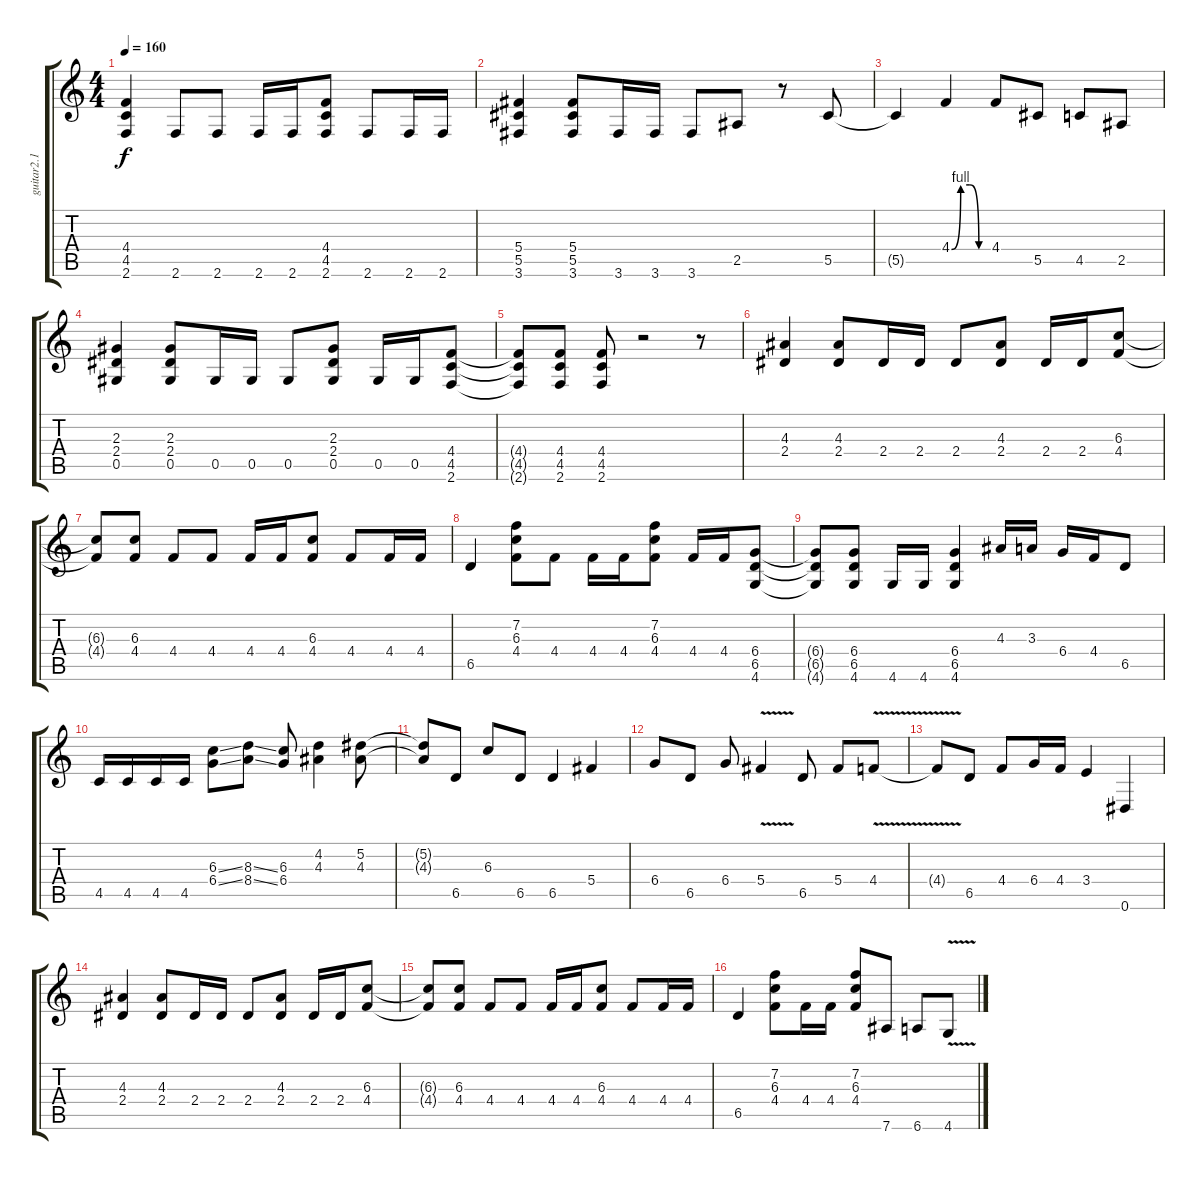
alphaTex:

\track ("guitar2.1" "guitar2.1") {instrument distortionguitar}
\staff {score tabs}
\tuning (Eb4 Bb3 Gb3 Db3 Ab2 Eb2) {hide}
\ts (4 4)
\tempo 160
\clef g2
\ks c
(4.4{t} 4.5{t} 2.6{t}).4{dy f} 2.6.8 2.6.8 2.6.16 2.6.16 (4.4 4.5 2.6).8 2.6.8 2.6.16 2.6.16 |
(5.4 5.5 3.6).4 (5.4 5.5 3.6).8 3.6.16 3.6.16 3.6.8 2.5.8 r.8 5.5.8 |
5.5{t}.4 4.4{be (custom 0 0 15 4 30 4 45 0 60 0)}.4 4.4.8 5.5.8 4.5.8 2.5.8 |
(2.3 2.4 0.5).4 (2.3 2.4 0.5).8 0.5.16 0.5.16 0.5.8 (2.3 2.4 0.5).8 0.5.16 0.5.16 (4.4 4.5 2.6).8 |
(4.4{t} 4.5{t} 2.6{t}).8 (4.4 4.5 2.6).8 (4.4 4.5 2.6).8 r.2 r.8 |
(4.3 2.4).4 (4.3 2.4).8 2.4.16 2.4.16 2.4.8 (4.3 2.4).8 2.4.16 2.4.16 (6.3 4.4).8 |
(6.3{t} 4.4{t}).8 (6.3 4.4).8 4.4.8 4.4.8 4.4.16 4.4.16 (6.3 4.4).8 4.4.8 4.4.16 4.4.16 |
6.5.4 (7.2 6.3 4.4).8 4.4.8 4.4.16 4.4.16 (7.2 6.3 4.4).8 4.4.16 4.4.16 (6.4 6.5 4.6).8 |
(6.4{t} 6.5{t} 4.6{t}).8 (6.4 6.5 4.6).8 4.6.16 4.6.16 (6.4 6.5 4.6).4 4.3.16 3.3.16 6.4.16 4.4.16 6.5.8 |
4.5.16 4.5.16 4.5.16 4.5.16 (6.3{ss} 6.4{ss}).8 (8.3{ss} 8.4{ss}).8 (6.3 6.4).8 (4.2 4.3).4 (5.2 4.3).8 |
(5.2{t} 4.3{t}).8 6.5.8 6.3.8 6.5.8 6.5.4 5.4.4 |
6.4.8 6.5.8 6.4.8 5.4{v}.4 6.5.8 5.4.8 4.4{v}.8 |
4.4{v t}.8 6.5.8 4.4.8 6.4.16 4.4.16 3.4.4 0.6.4 |
(4.3 2.4).4 (4.3 2.4).8 2.4.16 2.4.16 2.4.8 (4.3 2.4).8 2.4.16 2.4.16 (6.3 4.4).8 |
(6.3{t} 4.4{t}).8 (6.3 4.4).8 4.4.8 4.4.8 4.4.16 4.4.16 (6.3 4.4).8 4.4.8 4.4.16 4.4.16 |
6.5.4 (7.2 6.3 4.4).8 4.4.16 4.4.16 (7.2 6.3 4.4).8 7.6.8 6.6.8 4.6{v}.8
